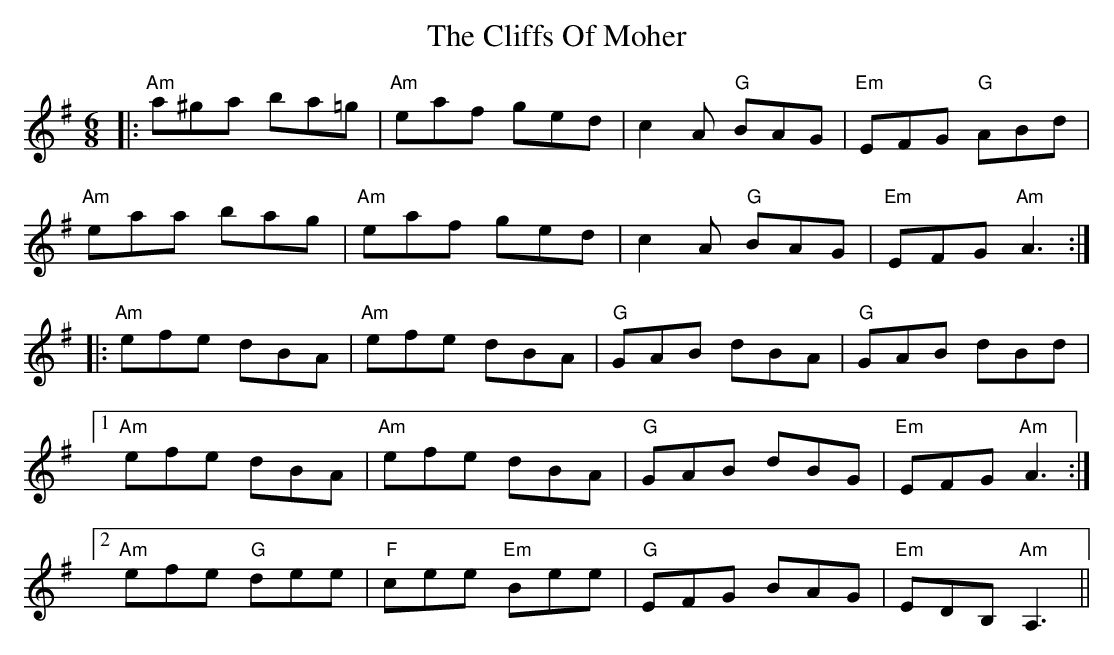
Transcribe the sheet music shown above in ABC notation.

X:1
T: The Cliffs Of Moher
M: 6/8
L: 1/8
K: Ador
|:"Am"a^ga ba=g|"Am"eaf ged|c2A "G"BAG|"Em"EFG "G"ABd|
"Am"eaa bag|"Am"eaf ged|c2A "G"BAG|"Em"EFG "Am"A3:|
|:"Am"efe dBA|"Am"efe dBA|"G"GAB dBA|"G"GAB dBd|
[1 "Am"efe dBA|"Am"efe dBA|"G"GAB dBG|"Em"EFG "Am"A3:|
[2 "Am"efe "G"dee|"F"cee "Em"Bee|"G"EFG BAG|"Em"EDB, "Am"A,3||
